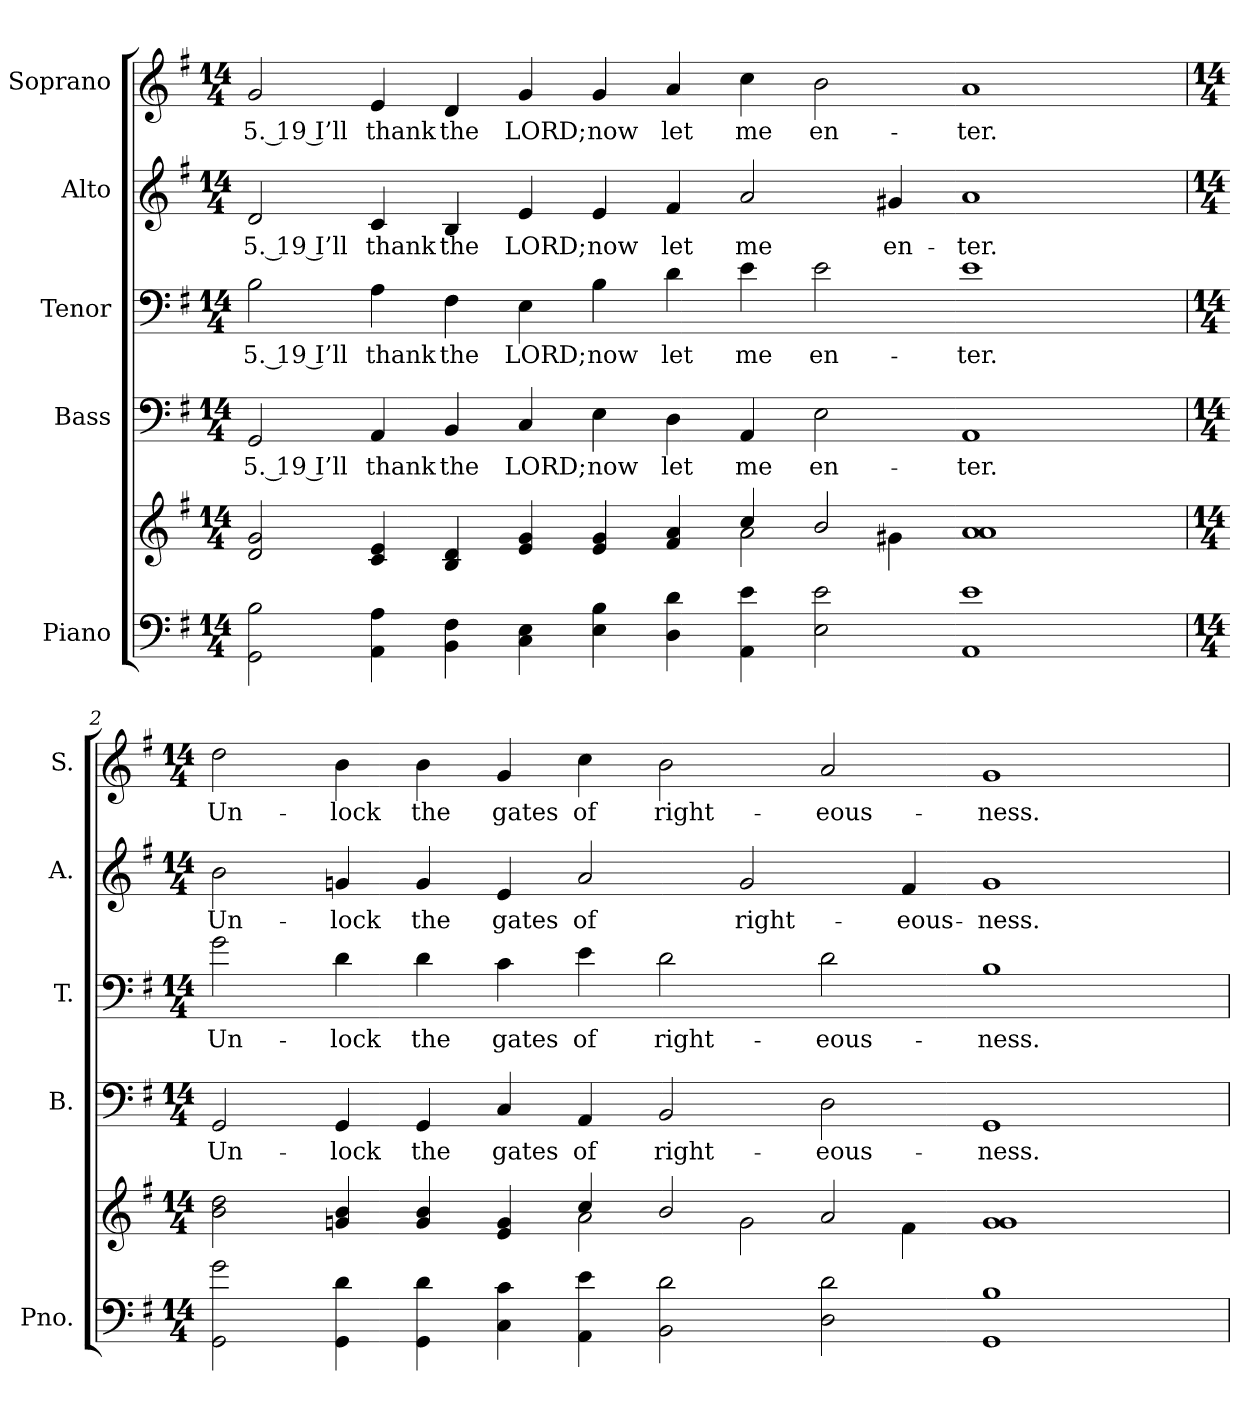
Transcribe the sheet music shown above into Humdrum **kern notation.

**kern	**kern	**kern	**text	**kern	**text	**kern	**text	**kern	**text
*part5	*part5	*part4	*part4	*part3	*part3	*part2	*part2	*part1	*part1
*staff6	*staff5	*staff4	*staff4	*staff3	*staff3	*staff2	*staff2	*staff1	*staff1
*I"Piano	*	*I"Bass	*	*I"Tenor	*	*I"Alto	*	*I"Soprano	*
*I'Pno.	*	*I'B.	*	*I'T.	*	*I'A.	*	*I'S.	*
!!LO:PB:g=z
*clefF4	*clefG2	*clefF4	*	*clefF4	*	*clefG2	*	*clefG2	*
*k[f#]	*k[f#]	*k[f#]	*	*k[f#]	*	*k[f#]	*	*k[f#]	*
*G:	*G:	*G:	*	*G:	*	*G:	*	*G:	*
*M14/4	*M14/4	*M14/4	*	*M14/4	*	*M14/4	*	*M14/4	*
*MM180	*MM180	*MM180	*	*MM180	*	*MM180	*	*MM180	*
=1	=1	=1	=1	=1	=1	=1	=1	=1	=1
*	*^	*	*	*	*	*	*	*	*
!	!	!	!	!LO:LY:b:color=#000000	!	!	!	!	!	!
!	!	!	!	!	!	!LO:LY:b:color=#000000	!	!	!	!
!	!	!	!	!	!	!	!	!LO:LY:b:color=#000000	!	!
!	!	!	!	!	!	!	!	!	!	!LO:LY:b:color=#000000
2GGi\ 2Bi	2di/ 2gi	1ryy	2GGi/	5. 19 I’ll	2Bi\	5. 19 I’ll	2di/	5. 19 I’ll	2gi/	5. 19 I’ll
!	!	!	!	!LO:LY:b:color=#000000	!	!	!	!	!	!
!	!	!	!	!	!	!LO:LY:b:color=#000000	!	!	!	!
!	!	!	!	!	!	!	!	!LO:LY:b:color=#000000	!	!
!	!	!	!	!	!	!	!	!	!	!LO:LY:b:color=#000000
4AAi\ 4Ai	4ci/ 4ei	.	4AAi/	thank	4Ai\	thank	4ci/	thank	4ei/	thank
!	!	!	!	!LO:LY:b:color=#000000	!	!	!	!	!	!
!	!	!	!	!	!	!LO:LY:b:color=#000000	!	!	!	!
!	!	!	!	!	!	!	!	!LO:LY:b:color=#000000	!	!
!	!	!	!	!	!	!	!	!	!	!LO:LY:b:color=#000000
4BBi\ 4F#i	4Bi/ 4di	.	4BBi/	the	4F#i\	the	4Bi/	the	4di/	the
!	!	!	!	!LO:LY:b:color=#000000	!	!	!	!	!	!
!	!	!	!	!	!	!LO:LY:b:color=#000000	!	!	!	!
!	!	!	!	!	!	!	!	!LO:LY:b:color=#000000	!	!
!	!	!	!	!	!	!	!	!	!	!LO:LY:b:color=#000000
4Ci\ 4Ei	4ei/ 4gi	2ryy	4Ci/	LORD;	4Ei\	LORD;	4ei/	LORD;	4gi/	LORD;
!	!	!	!	!LO:LY:b:color=#000000	!	!	!	!	!	!
!	!	!	!	!	!	!LO:LY:b:color=#000000	!	!	!	!
!	!	!	!	!	!	!	!	!LO:LY:b:color=#000000	!	!
!	!	!	!	!	!	!	!	!	!	!LO:LY:b:color=#000000
4Ei\ 4Bi	4ei/ 4gi	.	4Ei\	now	4Bi\	now	4ei/	now	4gi/	now
!	!	!	!	!LO:LY:b:color=#000000	!	!	!	!	!	!
!	!	!	!	!	!	!LO:LY:b:color=#000000	!	!	!	!
!	!	!	!	!	!	!	!	!LO:LY:b:color=#000000	!	!
!	!	!	!	!	!	!	!	!	!	!LO:LY:b:color=#000000
4Di\ 4di	4f#i/ 4ai	4ryy	4Di\	let	4di\	let	4f#i/	let	4ai/	let
!	!	!	!	!LO:LY:b:color=#000000	!	!	!	!	!	!
!	!	!	!	!	!	!LO:LY:b:color=#000000	!	!	!	!
!	!	!	!	!	!	!	!	!LO:LY:b:color=#000000	!	!
!	!	!	!	!	!	!	!	!	!	!LO:LY:b:color=#000000
4AAi\ 4ei	4cci/	2ai\	4AAi/	me	4ei\	me	2ai/	me	4cci\	me
!	!	!	!	!LO:LY:b:color=#000000	!	!	!	!	!	!
!	!	!	!	!	!	!LO:LY:b:color=#000000	!	!	!	!
!	!	!	!	!	!	!	!	!	!	!LO:LY:b:color=#000000
2Ei\ 2ei	2bi/	.	2Ei\	en-	2ei\	en-	.	.	2bi\	en-
!	!	!	!	!	!	!	!	!LO:LY:b:color=#000000	!	!
.	.	4g#Xi\	.	.	.	.	4g#Xi/	en-	.	.
!	!	!	!	!LO:LY:b:color=#000000	!	!	!	!	!	!
!	!	!	!	!	!	!LO:LY:b:color=#000000	!	!	!	!
!	!	!	!	!	!	!	!	!LO:LY:b:color=#000000	!	!
!	!	!	!	!	!	!	!	!	!	!LO:LY:b:color=#000000
1AAi 1ei	1ai 1ai	2ryy	1AAi	-ter.	1ei	-ter.	1ai	-ter.	1ai	-ter.
.	.	2ryy	.	.	.	.	.	.	.	.
!!LO:PB:g=z
=2	=2	=2	=2	=2	=2	=2	=2	=2	=2	=2
*M14/4	*M14/4	*	*M14/4	*	*M14/4	*	*M14/4	*	*M14/4	*
!	!	!	!	!LO:LY:b:color=#000000	!	!	!	!	!	!
!	!	!	!	!	!	!LO:LY:b:color=#000000	!	!	!	!
!	!	!	!	!	!	!	!	!LO:LY:b:color=#000000	!	!
!	!	!	!	!	!	!	!	!	!	!LO:LY:b:color=#000000
2GGi\ 2gi	2bi\ 2ddi	1ryy	2GGi/	Un-	2gi\	Un-	2bi\	Un-	2ddi\	Un-
!	!	!	!	!LO:LY:b:color=#000000	!	!	!	!	!	!
!	!	!	!	!	!	!LO:LY:b:color=#000000	!	!	!	!
!	!	!	!	!	!	!	!	!LO:LY:b:color=#000000	!	!
!	!	!	!	!	!	!	!	!	!	!LO:LY:b:color=#000000
4GGi\ 4di	4gni/ 4bi	.	4GGi/	-lock	4di\	-lock	4gni/	-lock	4bi\	-lock
!	!	!	!	!LO:LY:b:color=#000000	!	!	!	!	!	!
!	!	!	!	!	!	!LO:LY:b:color=#000000	!	!	!	!
!	!	!	!	!	!	!	!	!LO:LY:b:color=#000000	!	!
!	!	!	!	!	!	!	!	!	!	!LO:LY:b:color=#000000
4GGi\ 4di	4gi/ 4bi	.	4GGi/	the	4di\	the	4gi/	the	4bi\	the
!	!	!	!	!LO:LY:b:color=#000000	!	!	!	!	!	!
!	!	!	!	!	!	!LO:LY:b:color=#000000	!	!	!	!
!	!	!	!	!	!	!	!	!LO:LY:b:color=#000000	!	!
!	!	!	!	!	!	!	!	!	!	!LO:LY:b:color=#000000
4Ci\ 4ci	4ei/ 4gi	4ryy	4Ci/	gates	4ci\	gates	4ei/	gates	4gi/	gates
!	!	!	!	!LO:LY:b:color=#000000	!	!	!	!	!	!
!	!	!	!	!	!	!LO:LY:b:color=#000000	!	!	!	!
!	!	!	!	!	!	!	!	!LO:LY:b:color=#000000	!	!
!	!	!	!	!	!	!	!	!	!	!LO:LY:b:color=#000000
4AAi\ 4ei	4cci/	2ai\	4AAi/	of	4ei\	of	2ai/	of	4cci\	of
!	!	!	!	!LO:LY:b:color=#000000	!	!	!	!	!	!
!	!	!	!	!	!	!LO:LY:b:color=#000000	!	!	!	!
!	!	!	!	!	!	!	!	!	!	!LO:LY:b:color=#000000
2BBi\ 2di	2bi/	.	2BBi/	right-	2di\	right-	.	.	2bi\	right-
!	!	!	!	!	!	!	!	!LO:LY:b:color=#000000	!	!
.	.	2gi\	.	.	.	.	2gi/	right-	.	.
!	!	!	!	!LO:LY:b:color=#000000	!	!	!	!	!	!
!	!	!	!	!	!	!LO:LY:b:color=#000000	!	!	!	!
!	!	!	!	!	!	!	!	!	!	!LO:LY:b:color=#000000
2Di\ 2di	2ai/	.	2Di\	-eous-	2di\	-eous-	.	.	2ai/	-eous-
!	!	!	!	!	!	!	!	!LO:LY:b:color=#000000	!	!
.	.	4f#i\	.	.	.	.	4f#i/	-eous-	.	.
!	!	!	!	!LO:LY:b:color=#000000	!	!	!	!	!	!
!	!	!	!	!	!	!LO:LY:b:color=#000000	!	!	!	!
!	!	!	!	!	!	!	!	!LO:LY:b:color=#000000	!	!
!	!	!	!	!	!	!	!	!	!	!LO:LY:b:color=#000000
1GGi 1Bi	1gi 1gi	2ryy	1GGi	-ness.	1Bi	-ness.	1gi	-ness.	1gi	-ness.
.	.	2ryy	.	.	.	.	.	.	.	.
*	*v	*v	*	*	*	*	*	*	*	*
=	=	=	=	=	=	=	=	=	=
*-	*-	*-	*-	*-	*-	*-	*-	*-	*-
